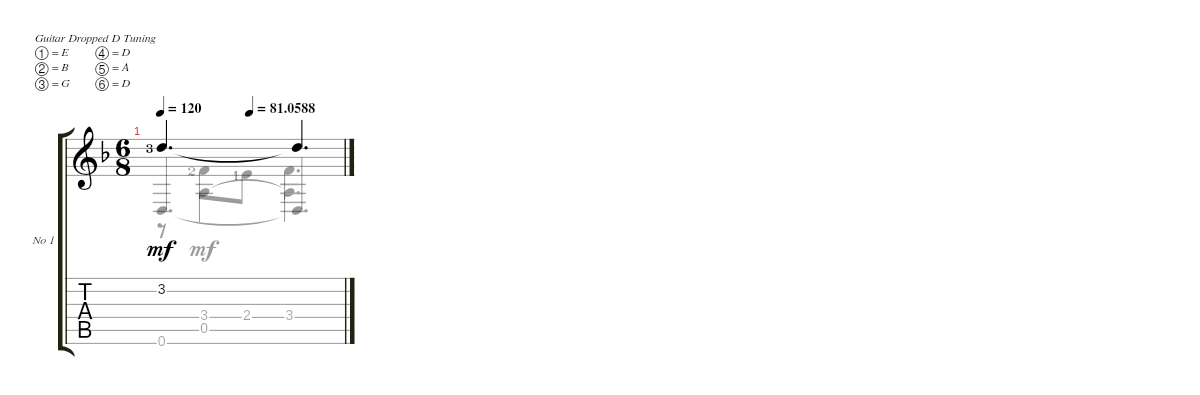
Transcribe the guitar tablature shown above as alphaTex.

\defaultSystemsLayout 4
\bracketExtendMode groupsimilarinstruments
\firstSystemTrackNameOrientation horizontal
\otherSystemsTrackNameOrientation horizontal
\track ("Nylon Guitar" "No 1") {instrument acousticguitarsteel}
\staff {score tabs}
\tuning (E4 B3 G3 D3 A2 D2)
\voice
\ts (6 8)
\tempo 120
\tempo (81.0588 0.4875)
\clef g2
\ks f
3.2{lf 4}.4{d dy mf} 3.2{t}.4{d} |
\voice
\clef g2
\ottava regular
\simile none
\ks f
0.6.4{d dy mf beam invert} 0.6{t}.4{d beam invert} |
\voice
\clef g2
\ottava regular
\simile none
\ks f
r.8{dy mf} 0.5.4 0.5{t}.4{d} |
\voice
\clef g2
\ottava regular
\simile none
\ks f
r.8{dy mf} 3.4{lf 3}.8 2.4{lf 2}.8 3.4.4{d} |
